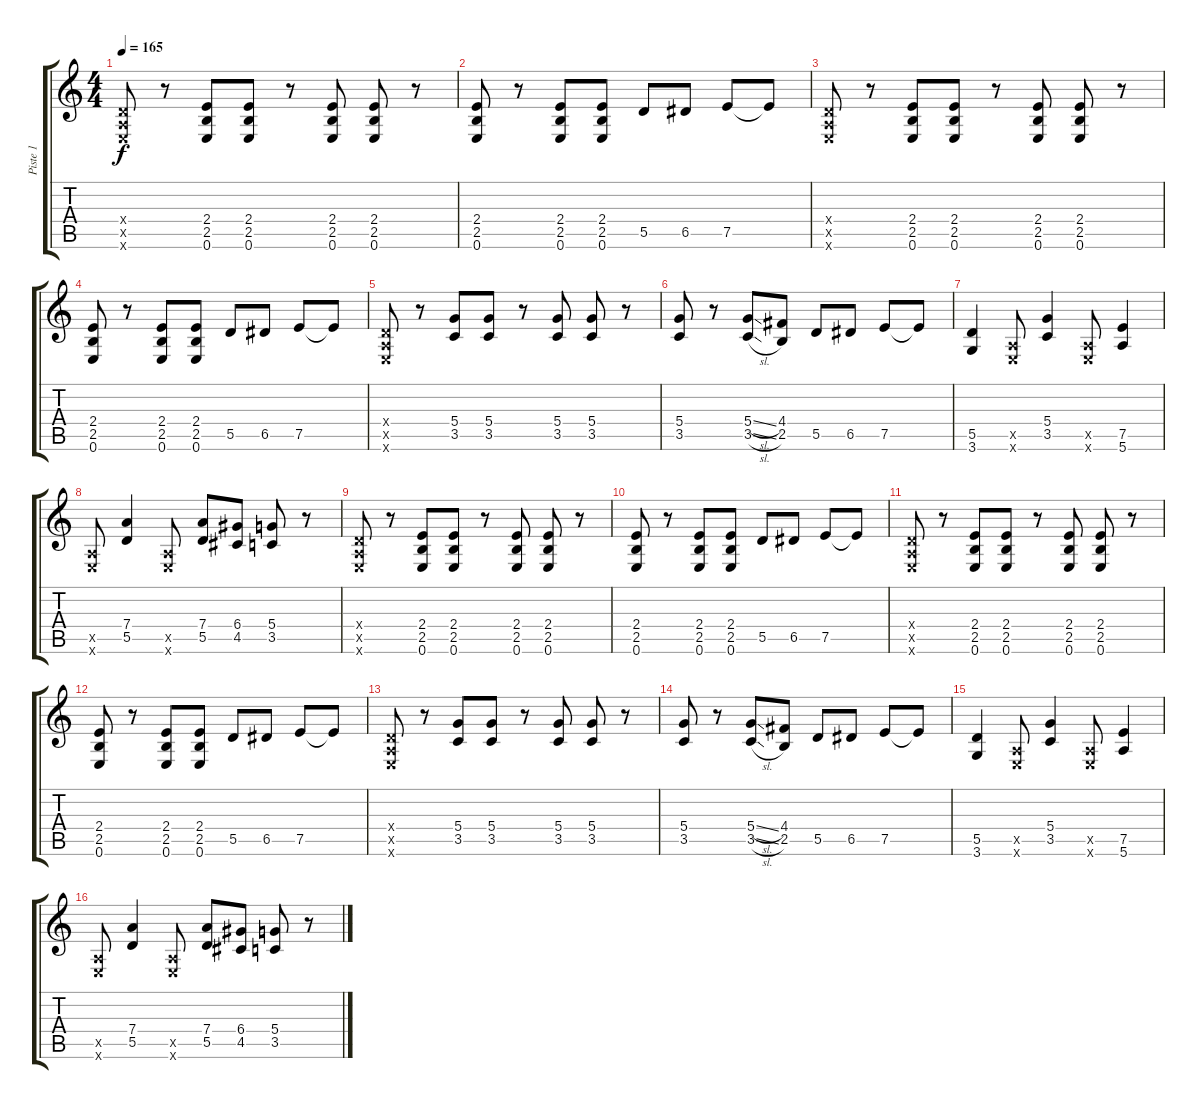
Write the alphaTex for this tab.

\track ("Piste 1" "Piste 1") {instrument distortionguitar}
\staff {score tabs}
\tuning (E4 B3 G3 D3 A2 E2) {hide}
\ts (4 4)
\tempo 165
\clef g2
\ks c
(0.4{x} 0.5{x} 0.6{x}).8{dy f} r.8 (2.4 2.5 0.6).8 (2.4 2.5 0.6).8 r.8 (2.4 2.5 0.6).8 (2.4 2.5 0.6).8 r.8 |
(2.4 2.5 0.6).8 r.8 (2.4 2.5 0.6).8 (2.4 2.5 0.6).8 5.5.8 6.5.8 7.5.8 7.5{t}.8 |
(0.4{x} 0.5{x} 0.6{x}).8 r.8 (2.4 2.5 0.6).8 (2.4 2.5 0.6).8 r.8 (2.4 2.5 0.6).8 (2.4 2.5 0.6).8 r.8 |
(2.4 2.5 0.6).8 r.8 (2.4 2.5 0.6).8 (2.4 2.5 0.6).8 5.5.8 6.5.8 7.5.8 7.5{t}.8 |
(0.4{x} 0.5{x} 0.6{x}).8 r.8 (5.4 3.5).8 (5.4 3.5).8 r.8 (5.4 3.5).8 (5.4 3.5).8 r.8 |
(5.4 3.5).8 r.8 (5.4{sl} 3.5{sl}).8 (4.4 2.5).8 5.5.8 6.5.8 7.5.8 7.5{t}.8 |
(5.5 3.6).4 (0.5{x} 0.6{x}).8 (5.4 3.5).4 (0.5{x} 0.6{x}).8 (7.5 5.6).4 |
(0.5{x} 0.6{x}).8 (7.4 5.5).4 (0.5{x} 0.6{x}).8 (7.4 5.5).8 (6.4 4.5).8 (5.4 3.5).8 r.8 |
(0.4{x} 0.5{x} 0.6{x}).8 r.8 (2.4 2.5 0.6).8 (2.4 2.5 0.6).8 r.8 (2.4 2.5 0.6).8 (2.4 2.5 0.6).8 r.8 |
(2.4 2.5 0.6).8 r.8 (2.4 2.5 0.6).8 (2.4 2.5 0.6).8 5.5.8 6.5.8 7.5.8 7.5{t}.8 |
(0.4{x} 0.5{x} 0.6{x}).8 r.8 (2.4 2.5 0.6).8 (2.4 2.5 0.6).8 r.8 (2.4 2.5 0.6).8 (2.4 2.5 0.6).8 r.8 |
(2.4 2.5 0.6).8 r.8 (2.4 2.5 0.6).8 (2.4 2.5 0.6).8 5.5.8 6.5.8 7.5.8 7.5{t}.8 |
(0.4{x} 0.5{x} 0.6{x}).8 r.8 (5.4 3.5).8 (5.4 3.5).8 r.8 (5.4 3.5).8 (5.4 3.5).8 r.8 |
(5.4 3.5).8 r.8 (5.4{sl} 3.5{sl}).8 (4.4 2.5).8 5.5.8 6.5.8 7.5.8 7.5{t}.8 |
(5.5 3.6).4 (0.5{x} 0.6{x}).8 (5.4 3.5).4 (0.5{x} 0.6{x}).8 (7.5 5.6).4 |
(0.5{x} 0.6{x}).8 (7.4 5.5).4 (0.5{x} 0.6{x}).8 (7.4 5.5).8 (6.4 4.5).8 (5.4 3.5).8 r.8
